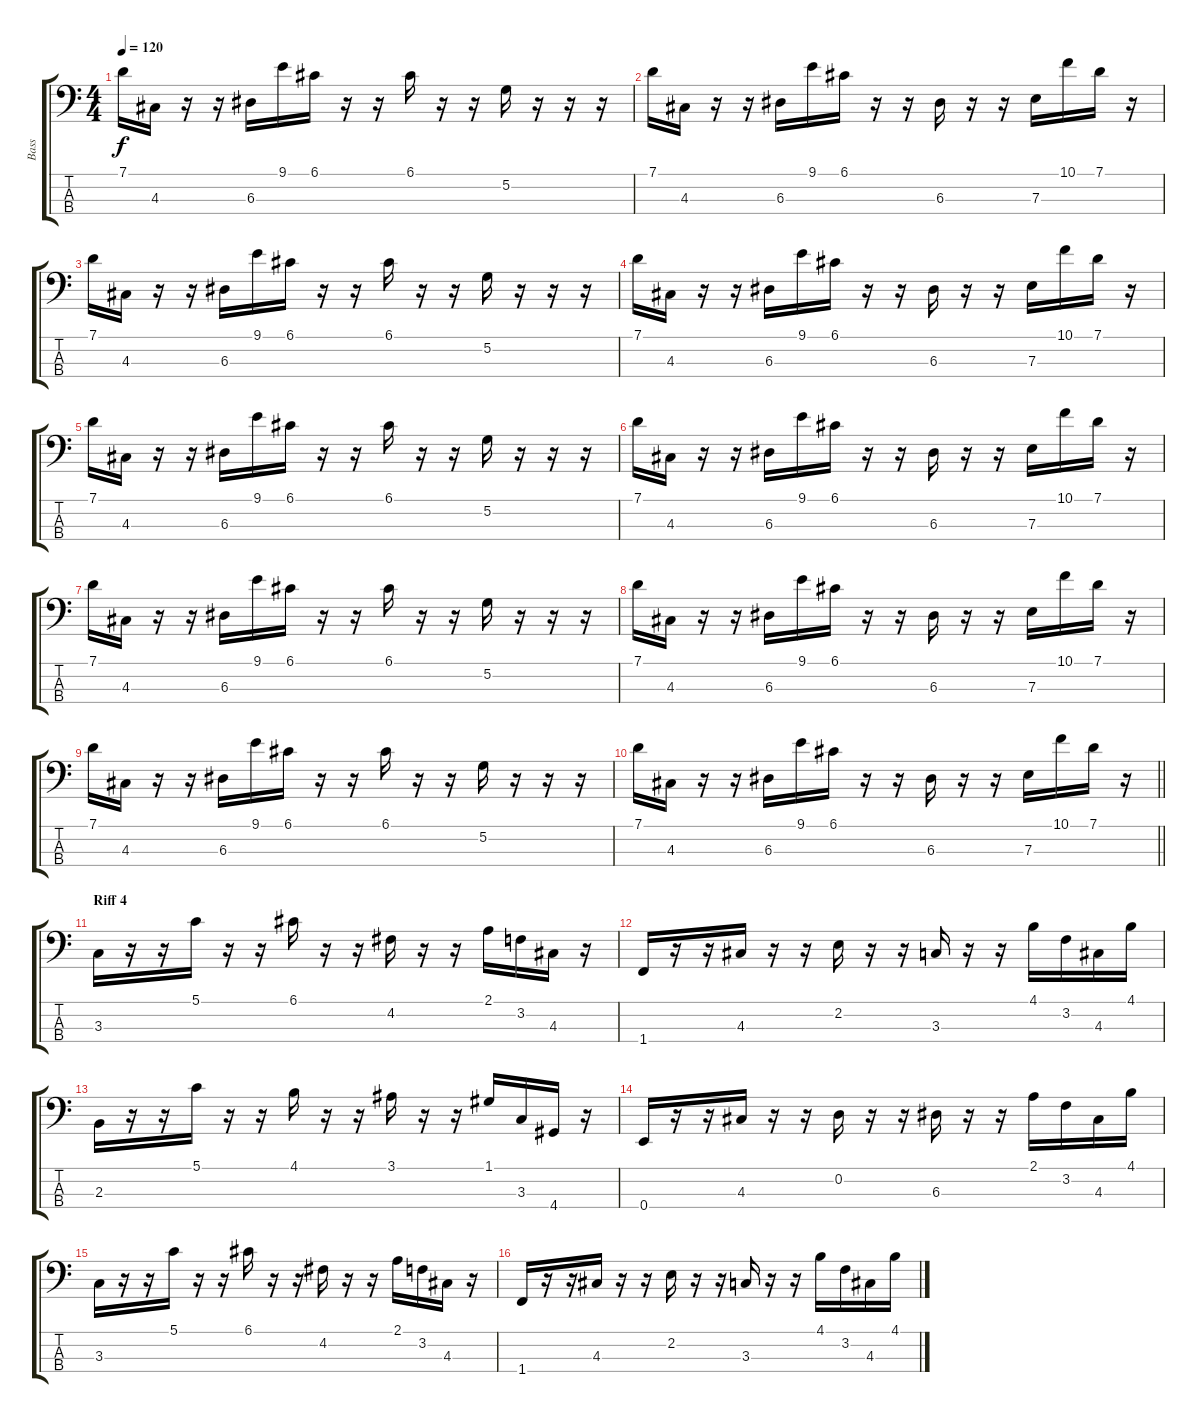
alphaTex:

\track ("Bass" "Bass") {instrument electricbassfinger}
\staff {score tabs}
\tuning (G2 D2 A1 E1) {hide}
\ts (4 4)
\tempo 120
\clef f4
\ks c
7.1.16{dy f} 4.3.16 r.16 r.16 6.3.16 9.1.16 6.1.16 r.16 r.16 6.1.16 r.16 r.16 5.2.16 r.16 r.16 r.16 |
7.1.16 4.3.16 r.16 r.16 6.3.16 9.1.16 6.1.16 r.16 r.16 6.3.16 r.16 r.16 7.3.16 10.1.16 7.1.16 r.16 |
7.1.16 4.3.16 r.16 r.16 6.3.16 9.1.16 6.1.16 r.16 r.16 6.1.16 r.16 r.16 5.2.16 r.16 r.16 r.16 |
7.1.16 4.3.16 r.16 r.16 6.3.16 9.1.16 6.1.16 r.16 r.16 6.3.16 r.16 r.16 7.3.16 10.1.16 7.1.16 r.16 |
7.1.16 4.3.16 r.16 r.16 6.3.16 9.1.16 6.1.16 r.16 r.16 6.1.16 r.16 r.16 5.2.16 r.16 r.16 r.16 |
7.1.16 4.3.16 r.16 r.16 6.3.16 9.1.16 6.1.16 r.16 r.16 6.3.16 r.16 r.16 7.3.16 10.1.16 7.1.16 r.16 |
7.1.16 4.3.16 r.16 r.16 6.3.16 9.1.16 6.1.16 r.16 r.16 6.1.16 r.16 r.16 5.2.16 r.16 r.16 r.16 |
7.1.16 4.3.16 r.16 r.16 6.3.16 9.1.16 6.1.16 r.16 r.16 6.3.16 r.16 r.16 7.3.16 10.1.16 7.1.16 r.16 |
7.1.16 4.3.16 r.16 r.16 6.3.16 9.1.16 6.1.16 r.16 r.16 6.1.16 r.16 r.16 5.2.16 r.16 r.16 r.16 |
\barLineRight lightlight
7.1.16 4.3.16 r.16 r.16 6.3.16 9.1.16 6.1.16 r.16 r.16 6.3.16 r.16 r.16 7.3.16 10.1.16 7.1.16 r.16 |
\section ("" "Riff 4")
3.3.16 r.16 r.16 5.1.16 r.16 r.16 6.1.16 r.16 r.16 4.2.16 r.16 r.16 2.1.16 3.2.16 4.3.16 r.16 |
1.4.16 r.16 r.16 4.3.16 r.16 r.16 2.2.16 r.16 r.16 3.3.16 r.16 r.16 4.1.16 3.2.16 4.3.16 4.1.16 |
2.3.16 r.16 r.16 5.1.16 r.16 r.16 4.1.16 r.16 r.16 3.1.16 r.16 r.16 1.1.16 3.3.16 4.4.16 r.16 |
0.4.16 r.16 r.16 4.3.16 r.16 r.16 0.2.16 r.16 r.16 6.3.16 r.16 r.16 2.1.16 3.2.16 4.3.16 4.1.16 |
3.3.16 r.16 r.16 5.1.16 r.16 r.16 6.1.16 r.16 r.16 4.2.16 r.16 r.16 2.1.16 3.2.16 4.3.16 r.16 |
1.4.16 r.16 r.16 4.3.16 r.16 r.16 2.2.16 r.16 r.16 3.3.16 r.16 r.16 4.1.16 3.2.16 4.3.16 4.1.16
